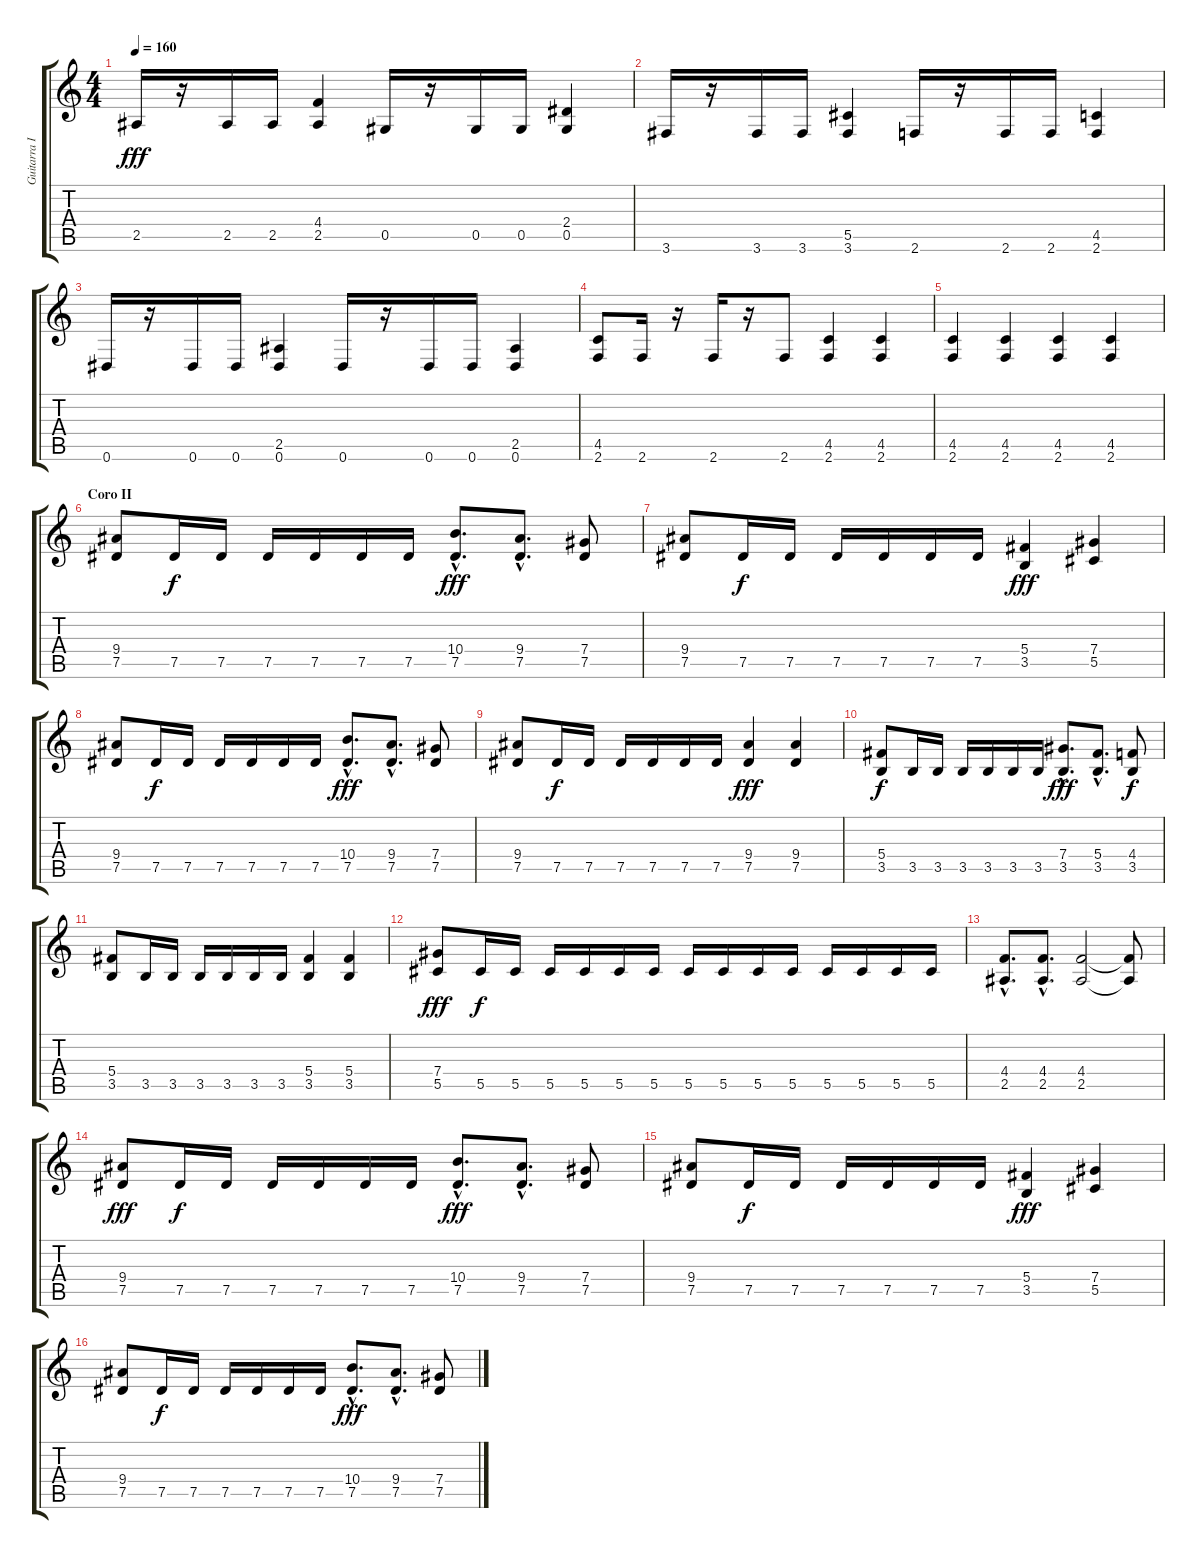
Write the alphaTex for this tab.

\track ("Guitarra II" "Guitarra I") {instrument distortionguitar}
\staff {score tabs}
\tuning (Eb4 Bb3 Gb3 Db3 Ab2 Eb2) {hide}
\ts (4 4)
\tempo 160
\clef g2
\ks c
2.5.16{dy fff} r.16 2.5.16 2.5.16 (4.4 2.5).4 0.5.16 r.16 0.5.16 0.5.16 (2.4 0.5).4 |
3.6.16 r.16 3.6.16 3.6.16 (5.5 3.6).4 2.6.16 r.16 2.6.16 2.6.16 (4.5 2.6).4 |
0.6.16 r.16 0.6.16 0.6.16 (2.5 0.6).4 0.6.16 r.16 0.6.16 0.6.16 (2.5 0.6).4 |
(4.5 2.6).8 2.6.16 r.16 2.6.16 r.16 2.6.8 (4.5 2.6).4 (4.5 2.6).4 |
(4.5 2.6).4 (4.5 2.6).4 (4.5 2.6).4 (4.5 2.6).4 |
\section ("" "Coro II")
(9.4 7.5).8{volume 16} 7.5.16{dy f} 7.5.16 7.5.16 7.5.16 7.5.16 7.5.16 (10.4{hac} 7.5{hac}).8{d dy fff} (9.4{hac} 7.5{hac}).8{d} (7.4 7.5).8 |
(9.4 7.5).8 7.5.16{dy f} 7.5.16 7.5.16 7.5.16 7.5.16 7.5.16 (5.4 3.5).4{dy fff} (7.4 5.5).4 |
(9.4 7.5).8 7.5.16{dy f} 7.5.16 7.5.16 7.5.16 7.5.16 7.5.16 (10.4{hac} 7.5{hac}).8{d dy fff} (9.4{hac} 7.5{hac}).8{d} (7.4 7.5).8 |
(9.4 7.5).8 7.5.16{dy f} 7.5.16 7.5.16 7.5.16 7.5.16 7.5.16 (9.4 7.5).4{dy fff} (9.4 7.5).4 |
(5.4 3.5).8{dy f} 3.5.16 3.5.16 3.5.16 3.5.16 3.5.16 3.5.16 (7.4{hac} 3.5{hac}).8{d dy fff} (5.4{hac} 3.5{hac}).8{d} (4.4 3.5).8{dy f} |
(5.4 3.5).8 3.5.16 3.5.16 3.5.16 3.5.16 3.5.16 3.5.16 (5.4 3.5).4 (5.4 3.5).4 |
(7.4 5.5).8{dy fff} 5.5.16{dy f} 5.5.16 5.5.16 5.5.16 5.5.16 5.5.16 5.5.16 5.5.16 5.5.16 5.5.16 5.5.16 5.5.16 5.5.16 5.5.16 |
(4.4{hac} 2.5{hac}).8{d} (4.4{hac} 2.5{hac}).8{d} (4.4 2.5).2 (4.4{t} 2.5{t}).8 |
(9.4 7.5).8{dy fff} 7.5.16{dy f} 7.5.16 7.5.16 7.5.16 7.5.16 7.5.16 (10.4{hac} 7.5{hac}).8{d dy fff} (9.4{hac} 7.5{hac}).8{d} (7.4 7.5).8 |
(9.4 7.5).8 7.5.16{dy f} 7.5.16 7.5.16 7.5.16 7.5.16 7.5.16 (5.4 3.5).4{dy fff} (7.4 5.5).4 |
(9.4 7.5).8 7.5.16{dy f} 7.5.16 7.5.16 7.5.16 7.5.16 7.5.16 (10.4{hac} 7.5{hac}).8{d dy fff} (9.4{hac} 7.5{hac}).8{d} (7.4 7.5).8
